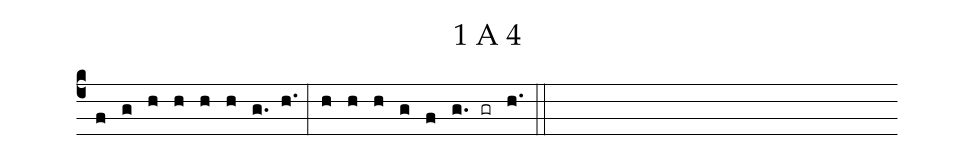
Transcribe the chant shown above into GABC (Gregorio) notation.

name: 1 A 4;
%%
(c4) (f)(g)(h) (h)(h)(h) (g.)(h.) (:) (h)(h)(h) (g)(f) (g.) (gr) (h.) (::)
